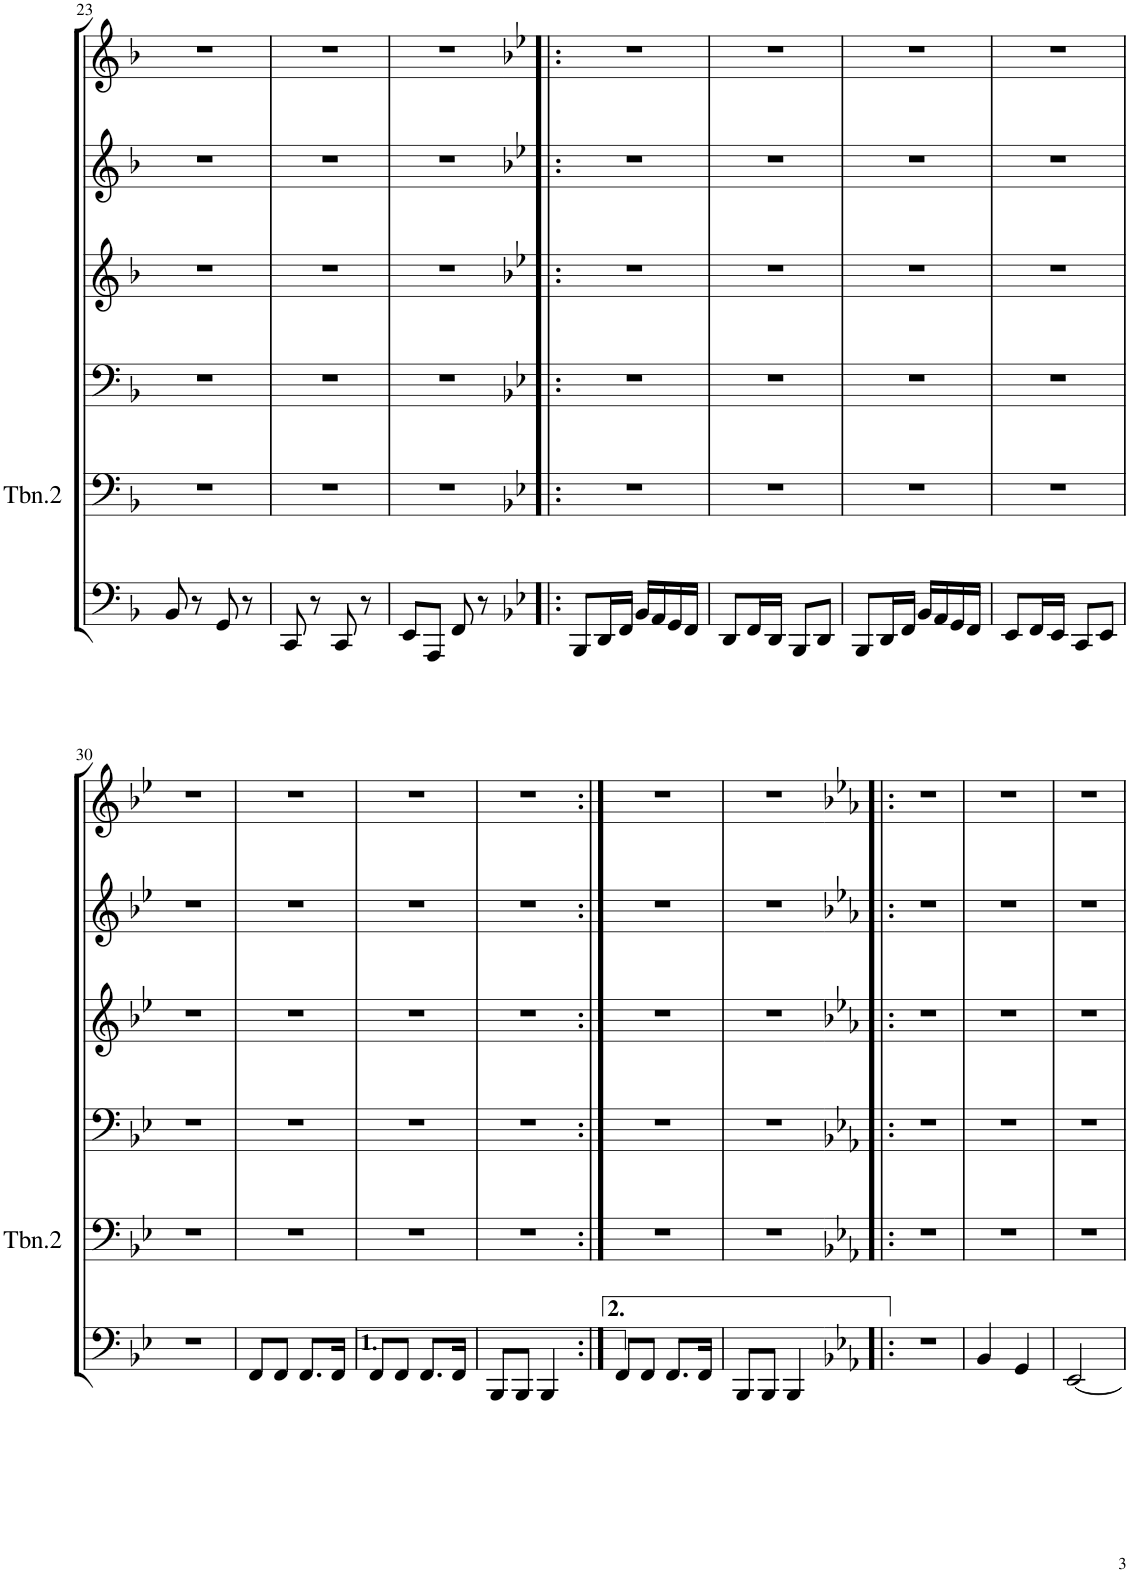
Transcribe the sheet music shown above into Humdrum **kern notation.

**kern	**kern	**kern	**kern	**kern	**kern
*part6	*part5	*part4	*part3	*part2	*part1
*staff6	*staff5	*staff4	*staff3	*staff2	*staff1
*I"Tuba	*I"Trombone 2	*I"Trombone 1	*I"Horn in F	*I"Bb Trumpet 2	*I"Bb Trumpet 1
*I'Tba	*I'Tbn.2	*I'Trb	*I'Hn	*I'Tpt	*I'Tpt
!!LO:PB:g=z
*clefF4	*clefF4	*clefF4	*clefG2	*clefG2	*clefG2
*	*	*	*ITrd4c7	*ITrd1c2	*ITrd1c2
*k[b-]	*k[b-]	*k[b-]	*k[b-]	*k[b-]	*k[b-]
*M2/4	*M2/4	*M2/4	*M2/4	*M2/4	*M2/4
=23	=23	=23	=23	=23	=23
8BB-/	2r	2r	2r	2r	2r
8r	.	.	.	.	.
8GG/	.	.	.	.	.
8r	.	.	.	.	.
=24	=24	=24	=24	=24	=24
8CC/	2r	2r	2r	2r	2r
8r	.	.	.	.	.
8CC/	.	.	.	.	.
8r	.	.	.	.	.
=25	=25	=25	=25	=25	=25
8EE/L	2r	2r	2r	2r	2r
8AAA/J	.	.	.	.	.
8FF/	.	.	.	.	.
8r	.	.	.	.	.
=26!|:	=26!|:	=26!|:	=26!|:	=26!|:	=26!|:
*k[b-e-]	*k[b-e-]	*k[b-e-]	*k[b-e-]	*k[b-e-]	*k[b-e-]
8BBB-/L	2r	2r	2r	2r	2r
16DD/L	.	.	.	.	.
16FF/JJ	.	.	.	.	.
16BB-/LL	.	.	.	.	.
16AA/	.	.	.	.	.
16GG/	.	.	.	.	.
16FF/JJ	.	.	.	.	.
=27	=27	=27	=27	=27	=27
8DD/L	2r	2r	2r	2r	2r
16FF/L	.	.	.	.	.
16DD/JJ	.	.	.	.	.
8BBB-/L	.	.	.	.	.
8DD/J	.	.	.	.	.
=28	=28	=28	=28	=28	=28
8BBB-/L	2r	2r	2r	2r	2r
16DD/L	.	.	.	.	.
16FF/JJ	.	.	.	.	.
16BB-/LL	.	.	.	.	.
16AA/	.	.	.	.	.
16GG/	.	.	.	.	.
16FF/JJ	.	.	.	.	.
=29	=29	=29	=29	=29	=29
8EE-/L	2r	2r	2r	2r	2r
16FF/L	.	.	.	.	.
16EE-/JJ	.	.	.	.	.
8CC/L	.	.	.	.	.
8EE-/J	.	.	.	.	.
!!LO:LB:g=z
=30	=30	=30	=30	=30	=30
2r	2r	2r	2r	2r	2r
=31	=31	=31	=31	=31	=31
8FF/L	2r	2r	2r	2r	2r
8FF/J	.	.	.	.	.
8.FF/L	.	.	.	.	.
16FF/Jk	.	.	.	.	.
=32	=32	=32	=32	=32	=32
8FF/L	2r	2r	2r	2r	2r
8FF/J	.	.	.	.	.
8.FF/L	.	.	.	.	.
16FF/Jk	.	.	.	.	.
=33	=33	=33	=33	=33	=33
8BBB-/L	2r	2r	2r	2r	2r
8BBB-/J	.	.	.	.	.
4BBB-/	.	.	.	.	.
=34:|!	=34:|!	=34:|!	=34:|!	=34:|!	=34:|!
8FF/L	2r	2r	2r	2r	2r
8FF/J	.	.	.	.	.
8.FF/L	.	.	.	.	.
16FF/Jk	.	.	.	.	.
=35	=35	=35	=35	=35	=35
8BBB-/L	2r	2r	2r	2r	2r
8BBB-/J	.	.	.	.	.
4BBB-/	.	.	.	.	.
=36!|:	=36!|:	=36!|:	=36!|:	=36!|:	=36!|:
*k[b-e-a-]	*k[b-e-a-]	*k[b-e-a-]	*k[b-e-a-]	*k[b-e-a-]	*k[b-e-a-]
2r	2r	2r	2r	2r	2r
=37	=37	=37	=37	=37	=37
4BB-/	2r	2r	2r	2r	2r
4GG/	.	.	.	.	.
=38	=38	=38	=38	=38	=38
[2EE-/	2r	2r	2r	2r	2r
=	=	=	=	=	=
*-	*-	*-	*-	*-	*-
